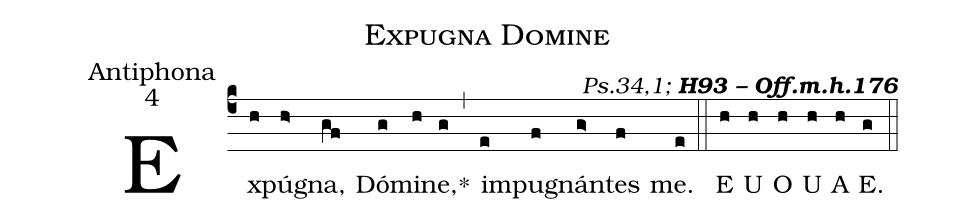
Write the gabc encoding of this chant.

name:Expugna Domine;
office-part:Antiphona;
mode:4;
commentary:{\itshape\mdseries Ps.34,1;\/} {\bfseries H93 -- Off.m.h.176} ;
%%
(c4)Ex(h)pú(h>)gna,(gf) Dó(g)mi(h)ne,<sp>*</sp>(g) (,) im(e)pu(f)gnán(g>)tes(f) me.(e) (::) E(h) U(h) O(h) U(h) A(h) E.(g) (::)
